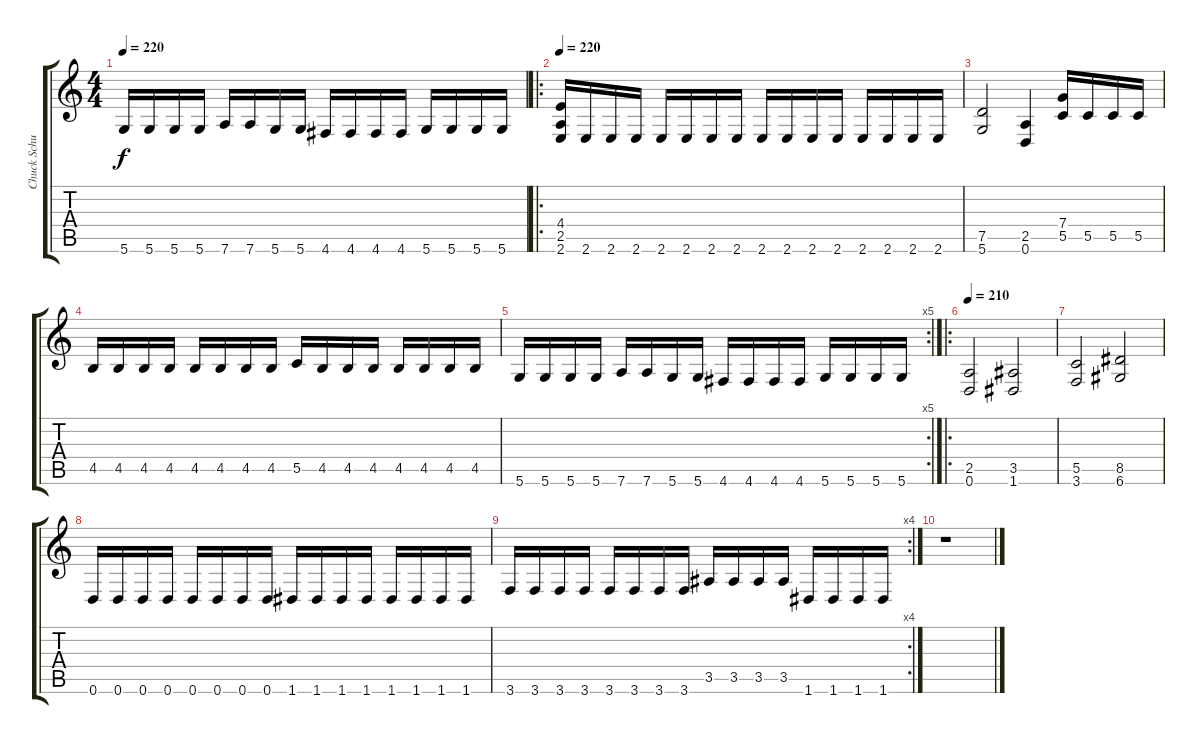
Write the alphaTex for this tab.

\track ("Chuck Schuldiner" "Chuck Schu") {instrument distortionguitar}
\staff {score tabs}
\tuning (D4 A3 F3 C3 G2 D2) {hide}
\ts (4 4)
\tempo 220
\clef g2
\ks c
5.6.16{dy f} 5.6.16 5.6.16 5.6.16 7.6.16 7.6.16 5.6.16 5.6.16 4.6.16 4.6.16 4.6.16 4.6.16 5.6.16 5.6.16 5.6.16 5.6.16 |
\ro
\tempo 220
(4.4 2.5 2.6).16 2.6.16 2.6.16 2.6.16 2.6.16 2.6.16 2.6.16 2.6.16 2.6.16 2.6.16 2.6.16 2.6.16 2.6.16 2.6.16 2.6.16 2.6.16 |
(7.5 5.6).2 (2.5 0.6).4 (7.4 5.5).16 5.5.16 5.5.16 5.5.16 |
4.5.16 4.5.16 4.5.16 4.5.16 4.5.16 4.5.16 4.5.16 4.5.16 5.5.16 4.5.16 4.5.16 4.5.16 4.5.16 4.5.16 4.5.16 4.5.16 |
\rc 5
5.6.16 5.6.16 5.6.16 5.6.16 7.6.16 7.6.16 5.6.16 5.6.16 4.6.16 4.6.16 4.6.16 4.6.16 5.6.16 5.6.16 5.6.16 5.6.16 |
\ro
\tempo 210
(2.5 0.6).2 (3.5 1.6).2 |
(5.5 3.6).2 (8.5 6.6).2 |
0.6.16 0.6.16 0.6.16 0.6.16 0.6.16 0.6.16 0.6.16 0.6.16 1.6.16 1.6.16 1.6.16 1.6.16 1.6.16 1.6.16 1.6.16 1.6.16 |
\rc 4
3.6.16 3.6.16 3.6.16 3.6.16 3.6.16 3.6.16 3.6.16 3.6.16 3.5.16 3.5.16 3.5.16 3.5.16 1.6.16 1.6.16 1.6.16 1.6.16 |
r.1
